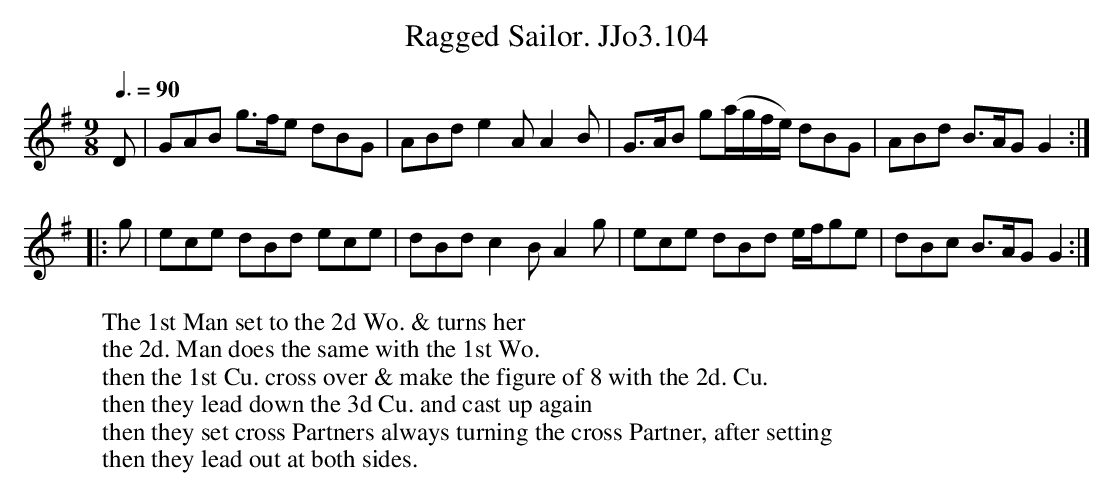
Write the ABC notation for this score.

X:1
T:Ragged Sailor. JJo3.104
M:9/8
L:1/8
Q:3/8=90
K:G
D | GAB g>fe dBG | ABd e2A A2B | G>AB g(a/g/f/e/) dBG |ABd B>AG G2 :|
|: g | ece dBd ece | dBd c2B A2g |ece dBd e/f/ge | dBc B>AG G2 :|
W:The 1st Man set to the 2d Wo. & turns her
W:the 2d. Man does the same with the 1st Wo.
W:then the 1st Cu. cross over & make the figure of 8 with the 2d. Cu.
W:then they lead down the 3d Cu. and cast up again
W:then they set cross Partners always turning the cross Partner, after setting
W:then they lead out at both sides.
